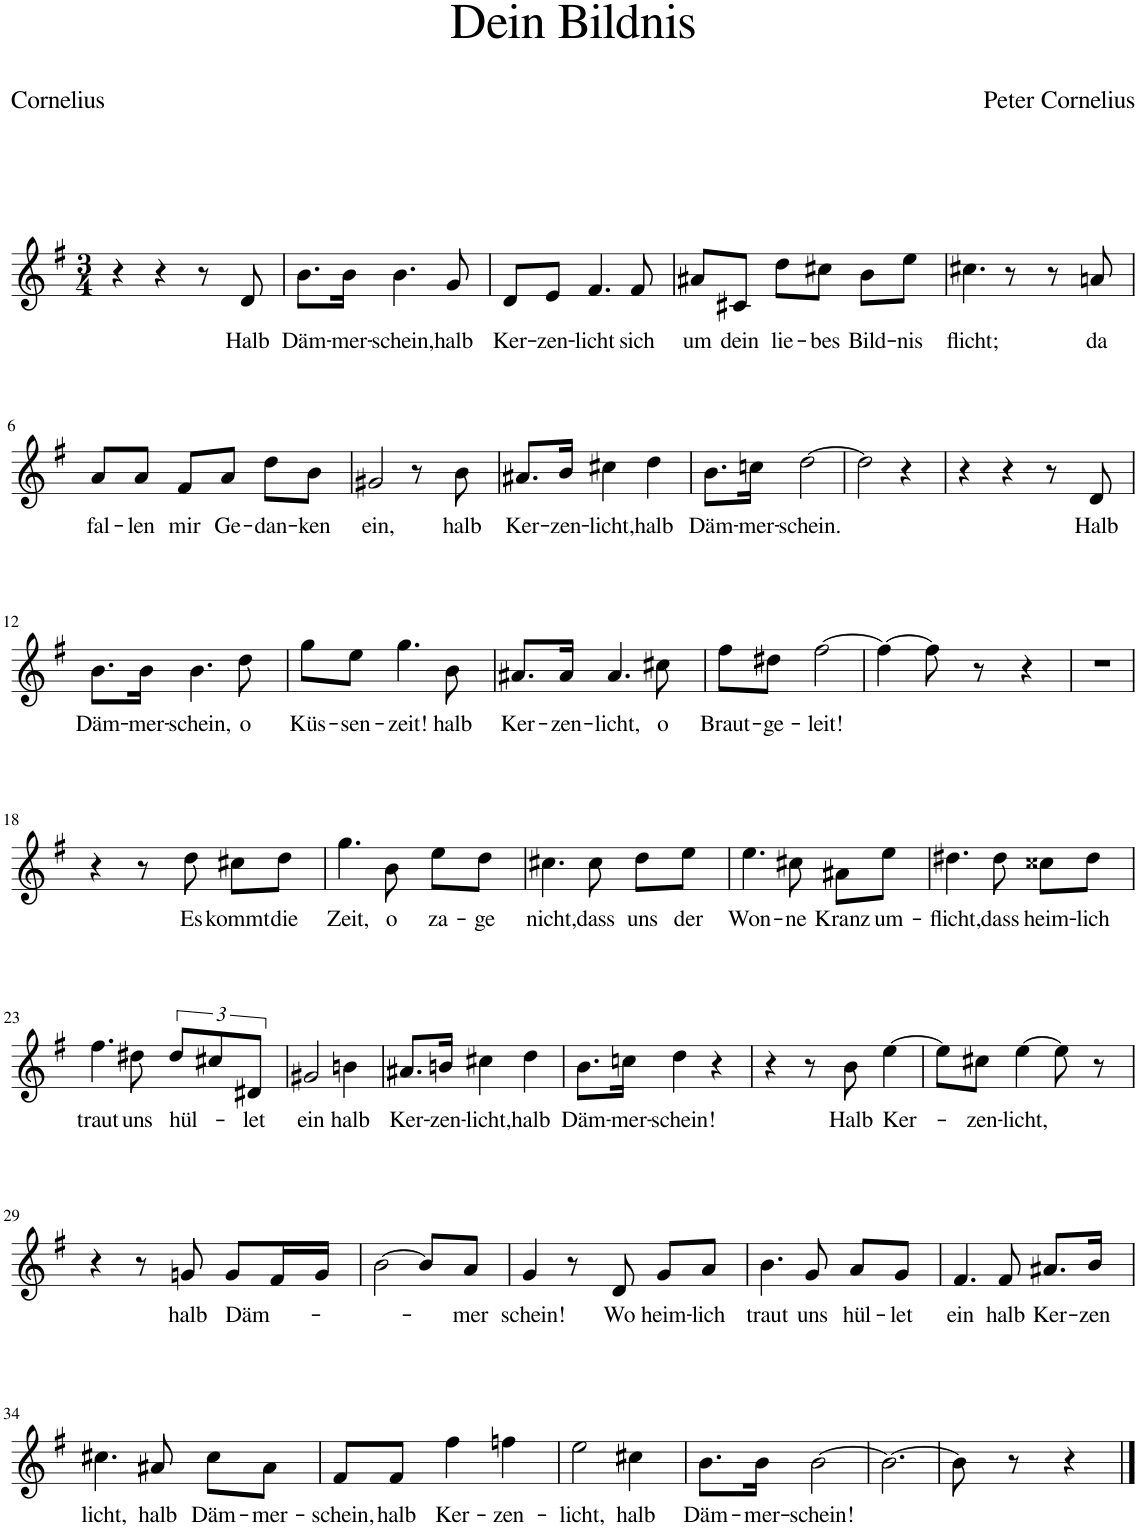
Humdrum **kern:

**kern	**text
*part1	*part1
*staff1	*staff1
*I"Piano	*
*I'Pno	*
*clefG2	*
*k[f#]	*
*M3/4	*
=1	=1
4r	.
4r	.
8r	.
!	!LO:LY:b
8d/	Halb
=2	=2
!	!LO:LY:b
8.b\L	Däm-
!	!LO:LY:b
16b\Jk	-mer-
!	!LO:LY:b
4.b\	-schein,
!	!LO:LY:b
8g/	halb
=3	=3
!	!LO:LY:b
8d/L	Ker-
!	!LO:LY:b
8e/J	-zen-
!	!LO:LY:b
4.f#/	-licht
!	!LO:LY:b
8f#/	sich
=4	=4
!	!LO:LY:b
8a#X/L	um
!	!LO:LY:b
8c#X/J	dein
!	!LO:LY:b
8dd\L	lie-
!	!LO:LY:b
8cc#X\J	-bes
!	!LO:LY:b
8b\L	Bild-
!	!LO:LY:b
8ee\J	-nis
=5	=5
!	!LO:LY:b
4.cc#X\	flicht;
8r	.
8r	.
!	!LO:LY:b
8an/	da
!!LO:LB:g=z
=6	=6
!	!LO:LY:b
8a/L	fal-
!	!LO:LY:b
8a/J	-len
!	!LO:LY:b
8f#/L	mir
!	!LO:LY:b
8a/J	Ge-
!	!LO:LY:b
8dd\L	-dan-
!	!LO:LY:b
8b\J	-ken
=7	=7
!	!LO:LY:b
2g#X/	ein,
8r	.
!	!LO:LY:b
8b\	halb
=8	=8
!	!LO:LY:b
8.a#X/L	Ker-
!	!LO:LY:b
16b/Jk	-zen-
!	!LO:LY:b
4cc#X\	-licht,
!	!LO:LY:b
4dd\	halb
=9	=9
!	!LO:LY:b
8.b\L	Däm-
!	!LO:LY:b
16ccn\Jk	-mer-
!	!LO:LY:b
[2dd\	-schein.
=10	=10
2dd\]	.
4r	.
=11	=11
4r	.
4r	.
8r	.
!	!LO:LY:b
8d/	Halb
!!LO:LB:g=z
=12	=12
!	!LO:LY:b
8.b\L	Däm-
!	!LO:LY:b
16b\Jk	-mer-
!	!LO:LY:b
4.b\	-schein,
!	!LO:LY:b
8dd\	o
=13	=13
!	!LO:LY:b
8gg\L	Küs-
!	!LO:LY:b
8ee\J	-sen-
!	!LO:LY:b
4.gg\	-zeit!
!	!LO:LY:b
8b\	halb
=14	=14
!	!LO:LY:b
8.a#X/L	Ker-
!	!LO:LY:b
16a#/Jk	-zen-
!	!LO:LY:b
4.a#/	-licht,
!	!LO:LY:b
8cc#X\	o
=15	=15
!	!LO:LY:b
8ff#\L	Braut-
!	!LO:LY:b
8dd#X\J	-ge-
!	!LO:LY:b
[2ff#\	-leit!
=16	=16
4ff#\_	.
8ff#\]	.
8r	.
4r	.
=17	=17
2.r	.
!!LO:LB:g=z
=18	=18
4r	.
8r	.
!	!LO:LY:b
8dd\	Es
!	!LO:LY:b
8cc#X\L	kommt
!	!LO:LY:b
8dd\J	die
=19	=19
!	!LO:LY:b
4.gg\	Zeit,
!	!LO:LY:b
8b\	o
!	!LO:LY:b
8ee\L	za-
!	!LO:LY:b
8dd\J	-ge
=20	=20
!	!LO:LY:b
4.cc#X\	nicht,
!	!LO:LY:b
8cc#\	dass
!	!LO:LY:b
8dd\L	uns
!	!LO:LY:b
8ee\J	der
=21	=21
!	!LO:LY:b
4.ee\	Won-
!	!LO:LY:b
8cc#X\	-ne
!	!LO:LY:b
8a#X\L	Kranz
!	!LO:LY:b
8ee\J	um-
=22	=22
!	!LO:LY:b
4.dd#X\	flicht,
!	!LO:LY:b
8dd#\	dass
!	!LO:LY:b
8cc##X\L	heim-
!	!LO:LY:b
8dd#\J	-lich
!!LO:LB:g=z
=23	=23
!	!LO:LY:b
4.ff#\	traut
!	!LO:LY:b
8dd#X\	uns
!	!LO:LY:b
12dd#/L	hül-
12cc#X/	.
!	!LO:LY:b
12d#X/J	-let
=24	=24
!	!LO:LY:b
2g#X/	ein
!	!LO:LY:b
4bn\	halb
=25	=25
!	!LO:LY:b
8.a#X/L	Ker-
!	!LO:LY:b
16bn/Jk	-zen-
!	!LO:LY:b
4cc#X\	-licht,
!	!LO:LY:b
4dd\	halb
=26	=26
!	!LO:LY:b
8.b\L	Däm-
!	!LO:LY:b
16ccn\Jk	-mer-
!	!LO:LY:b
4dd\	-schein!
4r	.
=27	=27
4r	.
8r	.
!	!LO:LY:b
8b\	Halb
!	!LO:LY:b
[4ee\	Ker-
=28	=28
8ee\L]	.
!	!LO:LY:b
8cc#X\J	-zen-
!	!LO:LY:b
[4ee\	-licht,
8ee\]	.
8r	.
!!LO:LB:g=z
=29	=29
4r	.
8r	.
!	!LO:LY:b
8gn/	halb
!	!LO:LY:b
8g/L	Däm-
16f#/L	.
16g/JJ	.
=30	=30
[2b\	.
8b/L]	.
!	!LO:LY:b
8a/J	-mer
=31	=31
!	!LO:LY:b
4g/	-schein!
8r	.
!	!LO:LY:b
8d/	Wo
!	!LO:LY:b
8g/L	heim-
!	!LO:LY:b
8a/J	-lich
=32	=32
!	!LO:LY:b
4.b\	traut
!	!LO:LY:b
8g/	uns
!	!LO:LY:b
8a/L	hül-
!	!LO:LY:b
8g/J	-let
=33	=33
!	!LO:LY:b
4.f#/	ein
!	!LO:LY:b
8f#/	halb
!	!LO:LY:b
8.a#X/L	Ker-
!	!LO:LY:b
16b/Jk	-zen
!!LO:LB:g=z
=34	=34
!	!LO:LY:b
4.cc#X\	-licht,
!	!LO:LY:b
8a#X/	halb
!	!LO:LY:b
8cc#\L	Däm-
!	!LO:LY:b
8a#\J	-mer-
=35	=35
!	!LO:LY:b
8f#/L	-schein,
!	!LO:LY:b
8f#/J	halb
!	!LO:LY:b
4ff#\	Ker-
!	!LO:LY:b
4ffn\	-zen-
=36	=36
!	!LO:LY:b
2ee\	-licht,
!	!LO:LY:b
4cc#X\	halb
=37	=37
!	!LO:LY:b
8.b\L	Däm-
!	!LO:LY:b
16b\Jk	-mer-
!	!LO:LY:b
[2b\	-schein!
=38	=38
2.b\_	.
=39	=39
8b\]	.
8r	.
4r	.
==	==
*-	*-
